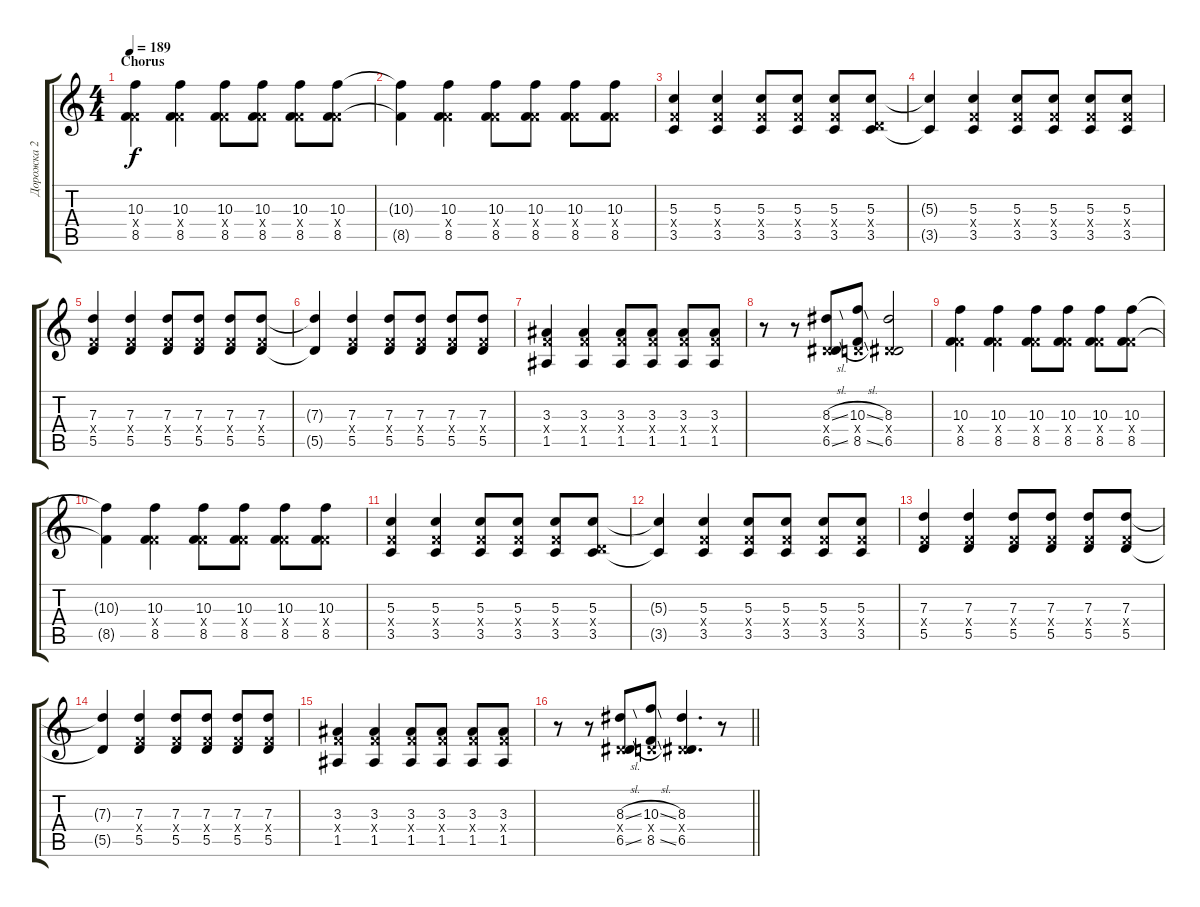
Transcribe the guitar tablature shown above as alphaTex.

\track ("Дорожка 2" "Дорожка 2") {instrument distortionguitar}
\staff {score tabs}
\tuning (E4 B3 G3 D3 A2 E2) {hide}
\ts (4 4)
\section ("" "Chorus")
\tempo 189
\clef g2
\ks c
(10.3 3.4{x} 8.5).4{dy f} (10.3 3.4{x} 8.5).4 (10.3 3.4{x} 8.5).8 (10.3 3.4{x} 8.5).8 (10.3 3.4{x} 8.5).8 (10.3 3.4{x} 8.5).8 |
(10.3{t} 8.5{t}).4 (10.3 3.4{x} 8.5).4 (10.3 3.4{x} 8.5).8 (10.3 3.4{x} 8.5).8 (10.3 3.4{x} 8.5).8 (10.3 3.4{x} 8.5).8 |
(5.3 3.4{x} 3.5).4 (5.3 3.4{x} 3.5).4 (5.3 3.4{x} 3.5).8 (5.3 3.4{x} 3.5).8 (5.3 3.4{x} 3.5).8 (5.3 0.4{x} 3.5).8 |
(5.3{t} 3.5{t}).4 (5.3 3.4{x} 3.5).4 (5.3 3.4{x} 3.5).8 (5.3 3.4{x} 3.5).8 (5.3 3.4{x} 3.5).8 (5.3 3.4{x} 3.5).8 |
(7.3 3.4{x} 5.5).4 (7.3 3.4{x} 5.5).4 (7.3 3.4{x} 5.5).8 (7.3 3.4{x} 5.5).8 (7.3 3.4{x} 5.5).8 (7.3 3.4{x} 5.5).8 |
(7.3{t} 5.5{t}).4 (7.3 3.4{x} 5.5).4 (7.3 3.4{x} 5.5).8 (7.3 3.4{x} 5.5).8 (7.3 3.4{x} 5.5).8 (7.3 3.4{x} 5.5).8 |
(3.3 3.4{x} 1.5).4 (3.3 3.4{x} 1.5).4 (3.3 3.4{x} 1.5).8 (3.3 3.4{x} 1.5).8 (3.3 3.4{x} 1.5).8 (3.3 3.4{x} 1.5).8 |
r.8 r.8 (8.3{sl} 0.4{x} 6.5{sl}).8 (10.3{sl} 0.4{x} 8.5{sl}).8 (8.3 0.4{x} 6.5).2 |
(10.3 3.4{x} 8.5).4 (10.3 3.4{x} 8.5).4 (10.3 3.4{x} 8.5).8 (10.3 3.4{x} 8.5).8 (10.3 3.4{x} 8.5).8 (10.3 3.4{x} 8.5).8 |
(10.3{t} 8.5{t}).4 (10.3 3.4{x} 8.5).4 (10.3 3.4{x} 8.5).8 (10.3 3.4{x} 8.5).8 (10.3 3.4{x} 8.5).8 (10.3 3.4{x} 8.5).8 |
(5.3 3.4{x} 3.5).4 (5.3 3.4{x} 3.5).4 (5.3 3.4{x} 3.5).8 (5.3 3.4{x} 3.5).8 (5.3 3.4{x} 3.5).8 (5.3 0.4{x} 3.5).8 |
(5.3{t} 3.5{t}).4 (5.3 3.4{x} 3.5).4 (5.3 3.4{x} 3.5).8 (5.3 3.4{x} 3.5).8 (5.3 3.4{x} 3.5).8 (5.3 3.4{x} 3.5).8 |
(7.3 3.4{x} 5.5).4 (7.3 3.4{x} 5.5).4 (7.3 3.4{x} 5.5).8 (7.3 3.4{x} 5.5).8 (7.3 3.4{x} 5.5).8 (7.3 3.4{x} 5.5).8 |
(7.3{t} 5.5{t}).4 (7.3 3.4{x} 5.5).4 (7.3 3.4{x} 5.5).8 (7.3 3.4{x} 5.5).8 (7.3 3.4{x} 5.5).8 (7.3 3.4{x} 5.5).8 |
(3.3 3.4{x} 1.5).4 (3.3 3.4{x} 1.5).4 (3.3 3.4{x} 1.5).8 (3.3 3.4{x} 1.5).8 (3.3 3.4{x} 1.5).8 (3.3 3.4{x} 1.5).8 |
\barLineRight lightlight
r.8 r.8 (8.3{sl} 0.4{x} 6.5{sl}).8 (10.3{sl} 0.4{x} 8.5{sl}).8 (8.3 0.4{x} 6.5).4{d} r.8
